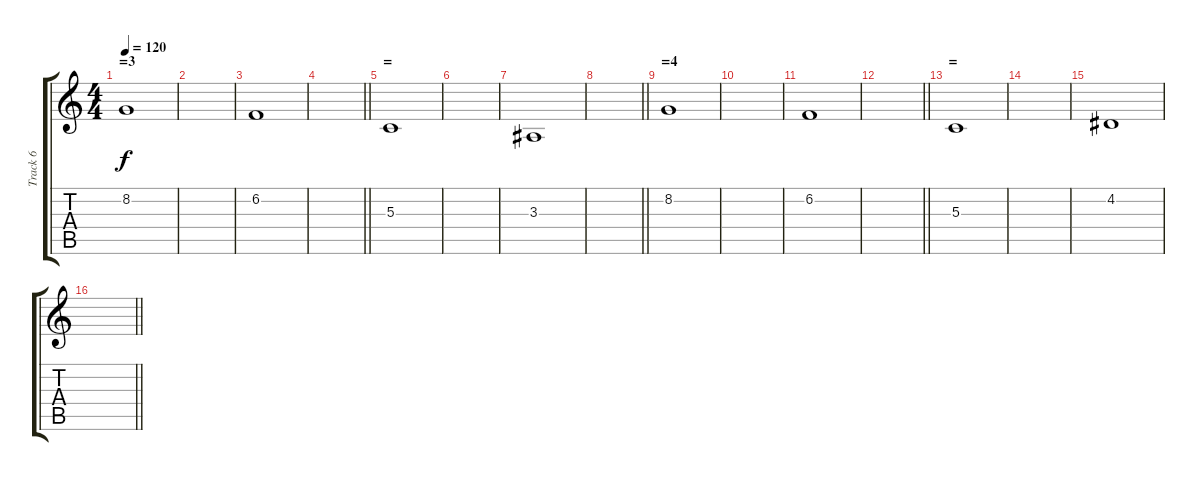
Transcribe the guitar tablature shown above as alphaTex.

\track ("Track 6" "Track 6") {instrument pad1newage}
\staff {score tabs}
\tuning (E4 B3 G3 D3 A2 E2) {hide}
\ts (4 4)
\section ("" "=3")
\tempo 120
\clef g2
\ks c
8.2.1{dy f} |
|
6.2.1 |
\barLineRight lightlight
|
\section ("" "=")
5.3.1 |
|
3.3.1 |
\barLineRight lightlight
|
\section ("" "=4")
8.2.1 |
|
6.2.1 |
\barLineRight lightlight
|
\section ("" "=")
5.3.1 |
|
4.2.1 |
\barLineRight lightlight
